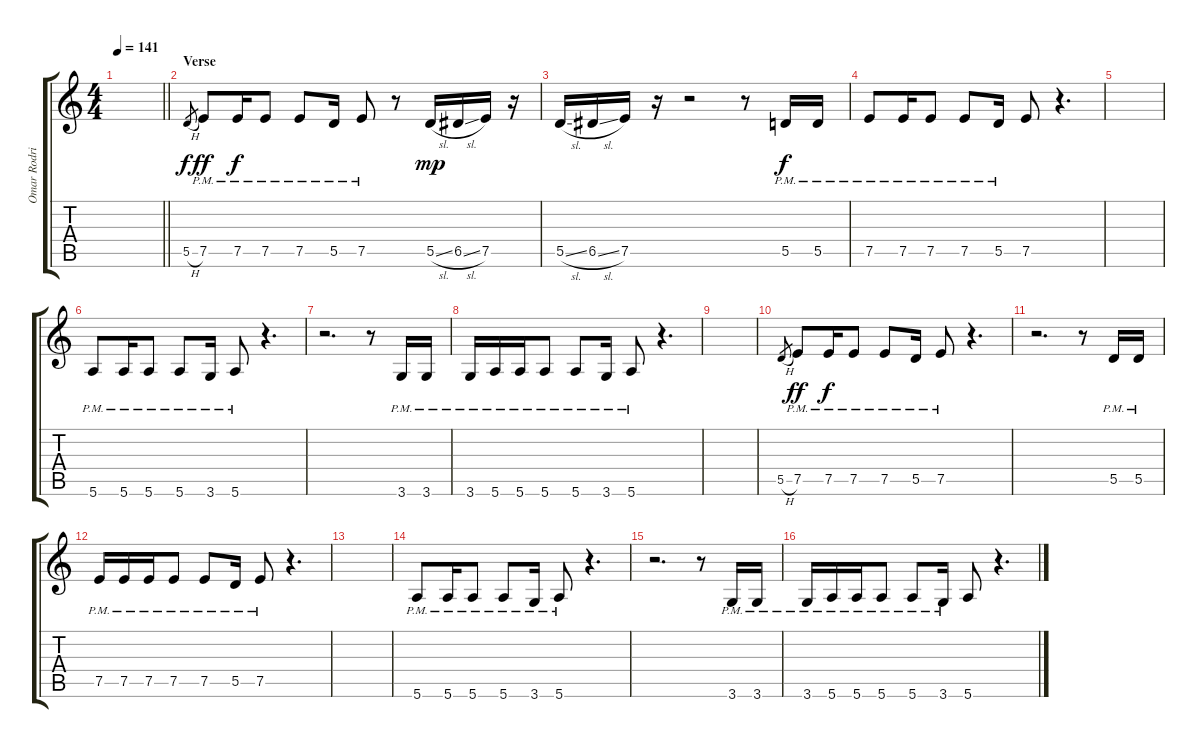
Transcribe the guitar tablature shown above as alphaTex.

\track ("Omar Rodriguez-Lopez - Guitar 2" "Omar Rodri") {instrument distortionguitar}
\staff {score tabs}
\tuning (E4 B3 G3 D3 A2 E2) {hide}
\ts (4 4)
\tempo 141
\clef g2
\barLineRight lightlight
\ks c
|
\section ("" "Verse")
5.5{h}.8{gr} 7.5{pm}.8{dy ff} 7.5{pm}.16{dy f} 7.5{pm}.8 7.5{pm}.8 5.5{pm}.16 7.5{pm}.8 r.8 5.5{sl}.16{dy mp} 6.5{sl}.16 7.5.16 r.16 |
5.5{sl}.16 6.5{sl}.16 7.5.16 r.16 r.2 r.8 5.5{pm}.16{dy f} 5.5{pm}.16 |
7.5{pm}.8 7.5{pm}.16 7.5{pm}.8 7.5{pm}.8 5.5{pm}.16 7.5.8 r.4{d} |
|
5.6{pm}.8 5.6{pm}.16 5.6{pm}.8 5.6{pm}.8 3.6{pm}.16 5.6{pm}.8 r.4{d} |
r.2{d} r.8 3.6{pm}.16 3.6{pm}.16 |
3.6{pm}.16 5.6{pm}.16 5.6{pm}.16 5.6{pm}.8 5.6{pm}.8 3.6{pm}.16 5.6{pm}.8 r.4{d} |
|
5.5{h}.8{gr} 7.5{pm}.8{dy ff} 7.5{pm}.16{dy f} 7.5{pm}.8 7.5{pm}.8 5.5{pm}.16 7.5{pm}.8 r.4{d} |
r.2{d} r.8 5.5{pm}.16 5.5{pm}.16 |
7.5{pm}.16 7.5{pm}.16 7.5{pm}.16 7.5{pm}.8 7.5{pm}.8 5.5{pm}.16 7.5{pm}.8 r.4{d} |
|
5.6{pm}.8 5.6{pm}.16 5.6{pm}.8 5.6{pm}.8 3.6{pm}.16 5.6{pm}.8 r.4{d} |
r.2{d} r.8 3.6{pm}.16 3.6{pm}.16 |
3.6{pm}.16 5.6{pm}.16 5.6{pm}.16 5.6{pm}.8 5.6{pm}.8 3.6{pm}.16 5.6.8 r.4{d}
